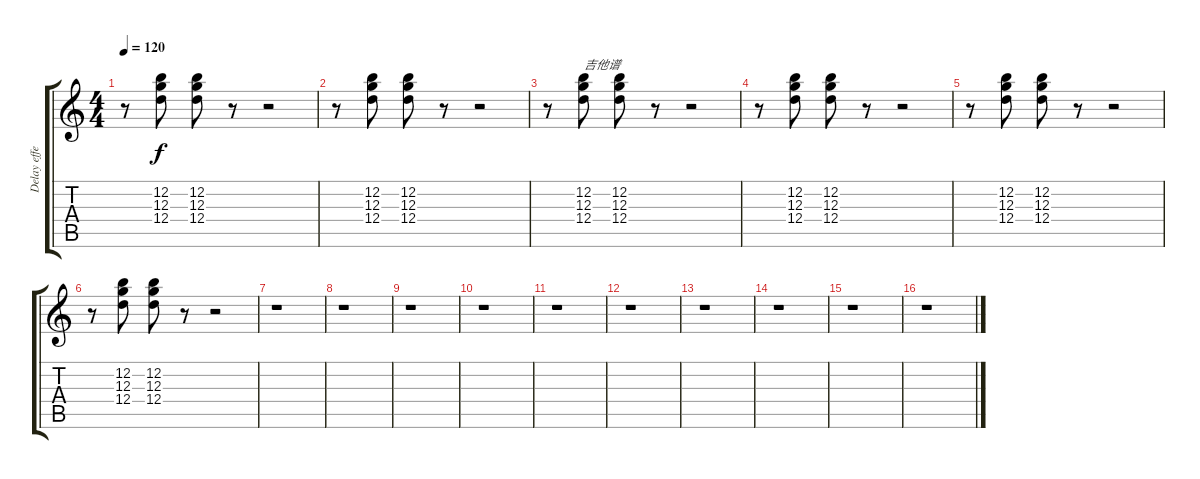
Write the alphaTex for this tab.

\track ("Delay effect" "Delay effe") {instrument distortionguitar}
\staff {score tabs}
\tuning (E4 B3 G3 D3 A2 E2) {hide}
\ts (4 4)
\tempo 120
\clef g2
\ks c
r.8{dy f} (12.2 12.3 12.4).8 (12.2 12.3 12.4).8 r.8 r.2 |
r.8 (12.2 12.3 12.4).8 (12.2 12.3 12.4).8 r.8 r.2 |
r.8 (12.2 12.3 12.4).8{txt "吉他谱"} (12.2 12.3 12.4).8 r.8 r.2 |
r.8 (12.2 12.3 12.4).8 (12.2 12.3 12.4).8 r.8 r.2 |
r.8 (12.2 12.3 12.4).8 (12.2 12.3 12.4).8 r.8 r.2 |
r.8 (12.2 12.3 12.4).8 (12.2 12.3 12.4).8 r.8 r.2 |
r.1 |
r.1 |
r.1 |
r.1 |
r.1 |
r.1 |
r.1 |
r.1 |
r.1 |
r.1
